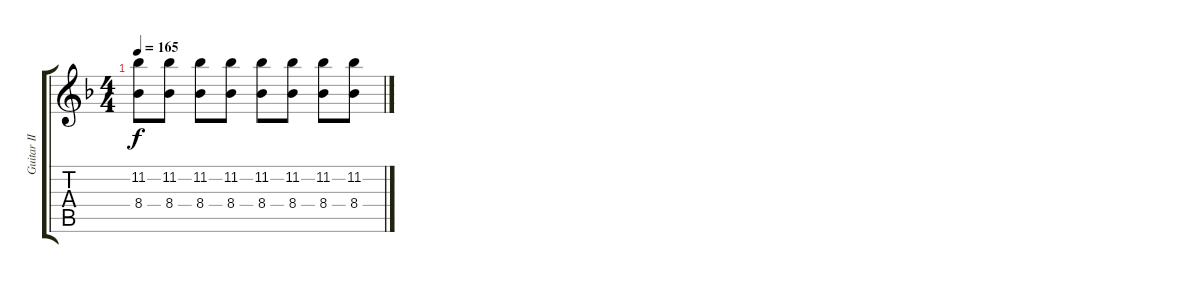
\track ("Guitar II" "Guitar II") {instrument overdrivenguitar}
\staff {score tabs}
\tuning (E4 B3 G3 D3 A2 E2) {hide}
\ts (4 4)
\tempo 165
\clef g2
\ks f
(11.2 8.4).8{dy f} (11.2 8.4).8 (11.2 8.4).8 (11.2 8.4).8 (11.2 8.4).8 (11.2 8.4).8 (11.2 8.4).8 (11.2 8.4).8
